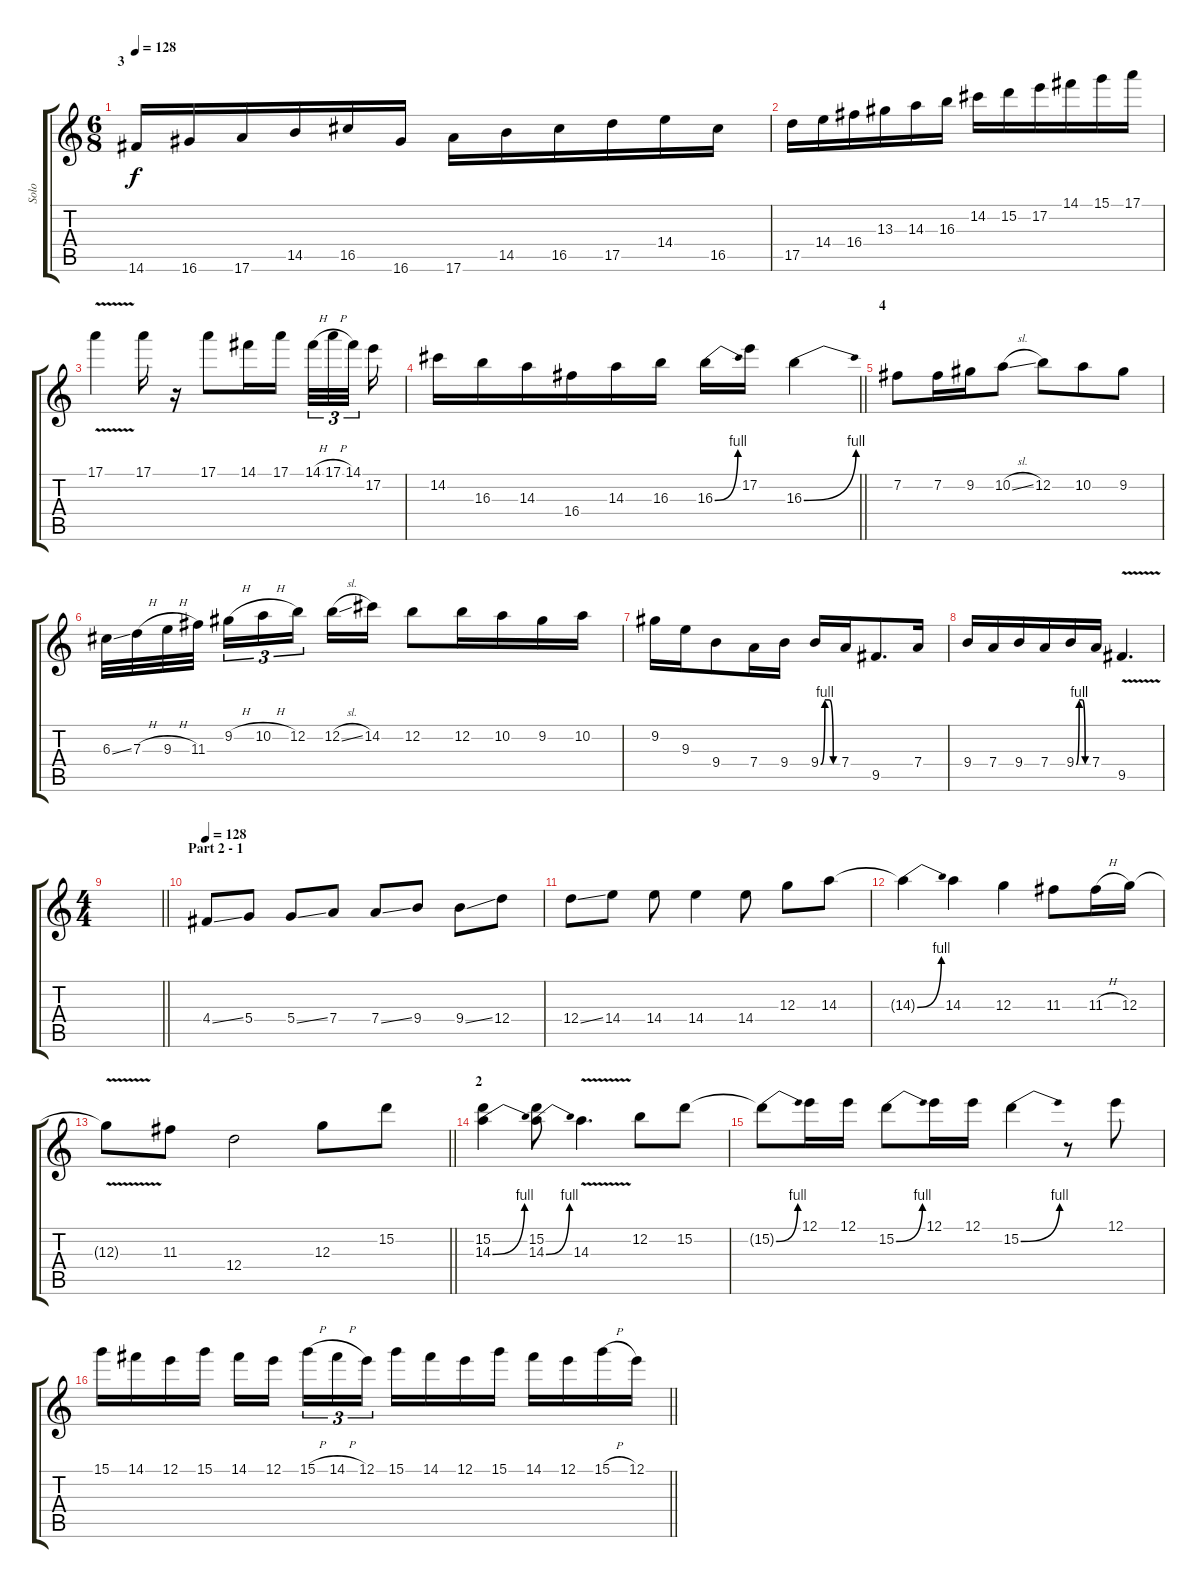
\track ("Solo" "Solo") {instrument overdrivenguitar}
\staff {score tabs}
\tuning (E4 B3 G3 D3 A2 E2) {hide}
\ts (6 8)
\section ("" "3")
\tempo 128
\clef g2
\ks c
14.6.16{dy f} 16.6.16 17.6.16 14.5.16 16.5.16 16.6.16 17.6.16 14.5.16 16.5.16 17.5.16 14.4.16 16.5.16 |
17.5.16 14.4.16 16.4.16 13.3.16 14.3.16 16.3.16 14.2.16 15.2.16 17.2.16 14.1.16 15.1.16 17.1.16 |
17.1{v}.4 17.1.16 r.16 17.1.8 14.1.16 17.1.16{beam splitsecondary} 14.1{h}.32{tu (3 2)} 17.1{h}.32{tu (3 2)} 14.1.32{tu (3 2) beam splitsecondary} 17.2.16 |
\barLineRight lightlight
14.2.16 16.3.16 14.3.16 16.4.16 14.3.16 16.3.16 16.3{be (bend 0 0 60 4)}.16 17.2.16 16.3{be (bend 0 0 60 4)}.4 |
\section ("" "4")
7.2.8 7.2.16 9.2.16 10.2{sl}.8 12.2.8 10.2.8 9.2.8 |
6.3{ss}.32 7.3{h}.32 9.3{h}.32 11.3.32{beam splitsecondary} 9.2{h}.16{tu (3 2)} 10.2{h}.16{tu (3 2)} 12.2.16{tu (3 2) beam splitsecondary} 12.2{sl}.16 14.2.16 12.2.8 12.2.16 10.2.16 9.2.16 10.2.16 |
9.2.16 9.3.16 9.4.8 7.4.16 9.4.16 9.4{be (custom 0 0 15 4 30 4 45 0 60 0)}.16 7.4.16 9.5.8{d} 7.4.16 |
9.4.16 7.4.16 9.4.16 7.4.16 9.4{be (custom 0 0 15 4 30 4 45 0 60 0)}.16 7.4.16 9.5{v}.4{d} |
\ts (4 4)
\barLineRight lightlight
|
\section ("" "Part 2 - 1")
\tempo 128
4.4{ss}.8 5.4.8 5.4{ss}.8 7.4.8 7.4{ss}.8 9.4.8 9.4{ss}.8 12.4.8 |
12.4{ss}.8 14.4.8 14.4.8 14.4.4 14.4.8 12.3.8 14.3.8 |
14.3{be (bend 0 0 60 4) t}.4 14.3.4 12.3.4 11.3.8 11.3{h}.16 12.3.16 |
\barLineRight lightlight
12.3{v t}.8 11.3.8 12.4.2 12.3.8 15.2.8 |
\section ("" "2")
(15.2 14.3{be (bend 0 0 60 4)}).4 (15.2 14.3{be (bend 0 0 60 4)}).8 14.3{v}.4{d} 12.2.8 15.2.8 |
15.2{be (bend 0 0 60 4) t}.8 12.1.16 12.1.16 15.2{be (bend 0 0 60 4)}.8 12.1.16 12.1.16 15.2{be (bend 0 0 60 4)}.4 r.8 12.1.8 |
\barLineRight lightlight
15.1.16 14.1.16 12.1.16 15.1.16 14.1.16 12.1.16{beam splitsecondary} 15.1{h}.16{tu (3 2)} 14.1{h}.16{tu (3 2)} 12.1.16{tu (3 2)} 15.1.16 14.1.16 12.1.16 15.1.16 14.1.16 12.1.16 15.1{h}.16 12.1.16
